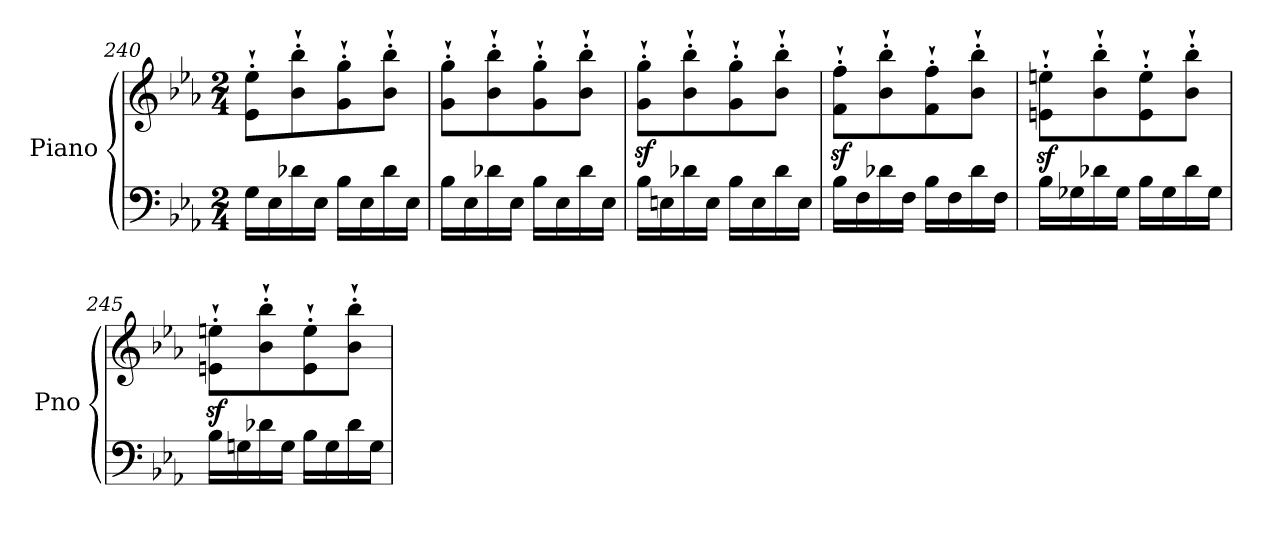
**kern	**kern
*part1	*part1
*staff2	*staff1
*I"Piano	*
*I'Pno	*
*clefF4	*clefG2
*k[b-e-a-]	*k[b-e-a-]
*M2/4	*M2/4
=240	=240
16G\LL	8e-\`' 8ee-\`'L
16E-\	.
16d-X\	8b-\`' 8bb-\`'
16E-\JJ	.
16B-\LL	8g\`' 8gg\`'
16E-\	.
16d-\	8b-\`' 8bb-\`'J
16E-\JJ	.
=241	=241
16B-\LL	8g\`' 8gg\`'L
16E-\	.
16d-X\	8b-\`' 8bb-\`'
16E-\JJ	.
16B-\LL	8g\`' 8gg\`'
16E-\	.
16d-\	8b-\`' 8bb-\`'J
16E-\JJ	.
!!LO:LB:g=z
=242	=242
16B-\LL	8g\z<`' 8gg\z<`'L
16En\	.
16d-X\	8b-\`' 8bb-\`'
16E\JJ	.
16B-\LL	8g\`' 8gg\`'
16E\	.
16d-\	8b-\`' 8bb-\`'J
16E\JJ	.
=243	=243
16B-\LL	8f\z<`' 8ff\z<`'L
16F\	.
16d-X\	8b-\`' 8bb-\`'
16F\JJ	.
16B-\LL	8f\`' 8ff\`'
16F\	.
16d-\	8b-\`' 8bb-\`'J
16F\JJ	.
=244	=244
16B-\LL	8en\z<`' 8een\z<`'L
16G-X\	.
16d-X\	8b-\`' 8bb-\`'
16G-\JJ	.
16B-\LL	8e\`' 8ee\`'
16G-\	.
16d-\	8b-\`' 8bb-\`'J
16G-\JJ	.
=245	=245
16B-\LL	8en\z<`' 8een\z<`'L
16Gn\	.
16d-X\	8b-\`' 8bb-\`'
16G\JJ	.
16B-\LL	8e\`' 8ee\`'
16G\	.
16d-\	8b-\`' 8bb-\`'J
16G\JJ	.
=	=
*-	*-
